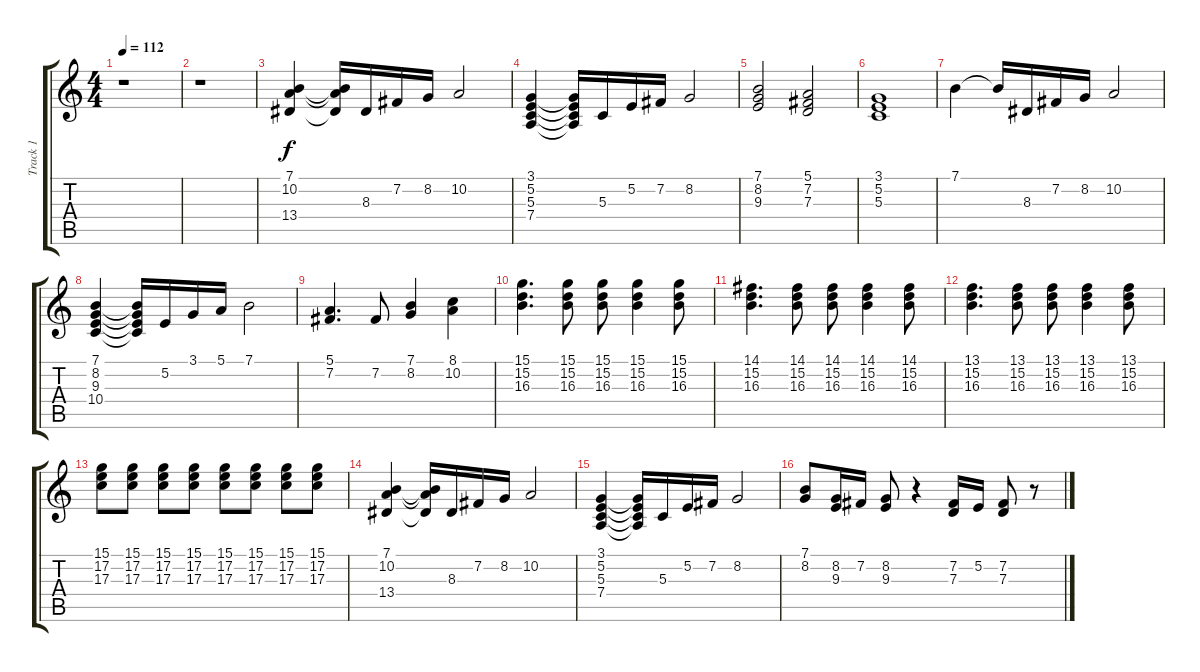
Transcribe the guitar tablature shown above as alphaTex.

\track ("Track 1" "Track 1") {instrument electricpiano1}
\staff {score tabs}
\tuning (E4 B3 G3 D3 A2 E2) {hide}
\ts (4 4)
\tempo 112
\clef g2
\ks c
r.1{dy f} |
r.1 |
(7.1 10.2 13.4).4 (7.1{t} 10.2{t} 13.4{t}).16 8.3.16 7.2.16 8.2.16 10.2.2 |
(3.1 5.2 5.3 7.4).4 (3.1{t} 5.2{t} 5.3{t} 7.4{t}).16 5.3.16 5.2.16 7.2.16 8.2.2 |
(7.1 8.2 9.3).2 (5.1 7.2 7.3).2 |
(3.1 5.2 5.3).1 |
7.1.4 7.1{t}.16 8.3.16 7.2.16 8.2.16 10.2.2 |
(7.1 8.2 9.3 10.4).4 (7.1{t} 8.2{t} 9.3{t} 10.4{t}).16 5.2.16 3.1.16 5.1.16 7.1.2 |
(5.1 7.2).4{d} 7.2.8 (7.1 8.2).4 (8.1 10.2).4 |
(15.1 15.2 16.3).4{d} (15.1 15.2 16.3).8 (15.1 15.2 16.3).8 (15.1 15.2 16.3).4 (15.1 15.2 16.3).8 |
(14.1 15.2 16.3).4{d} (14.1 15.2 16.3).8 (14.1 15.2 16.3).8 (14.1 15.2 16.3).4 (14.1 15.2 16.3).8 |
(13.1 15.2 16.3).4{d} (13.1 15.2 16.3).8 (13.1 15.2 16.3).8 (13.1 15.2 16.3).4 (13.1 15.2 16.3).8 |
(15.1 17.2 17.3).8 (15.1 17.2 17.3).8 (15.1 17.2 17.3).8 (15.1 17.2 17.3).8 (15.1 17.2 17.3).8 (15.1 17.2 17.3).8 (15.1 17.2 17.3).8 (15.1 17.2 17.3).8 |
(7.1 10.2 13.4).4 (7.1{t} 10.2{t} 13.4{t}).16 8.3.16 7.2.16 8.2.16 10.2.2 |
(3.1 5.2 5.3 7.4).4 (3.1{t} 5.2{t} 5.3{t} 7.4{t}).16 5.3.16 5.2.16 7.2.16 8.2.2 |
(7.1 8.2).8 (8.2 9.3).16 7.2.16 (8.2 9.3).8 r.4 (7.2 7.3).16 5.2.16 (7.2 7.3).8 r.8
